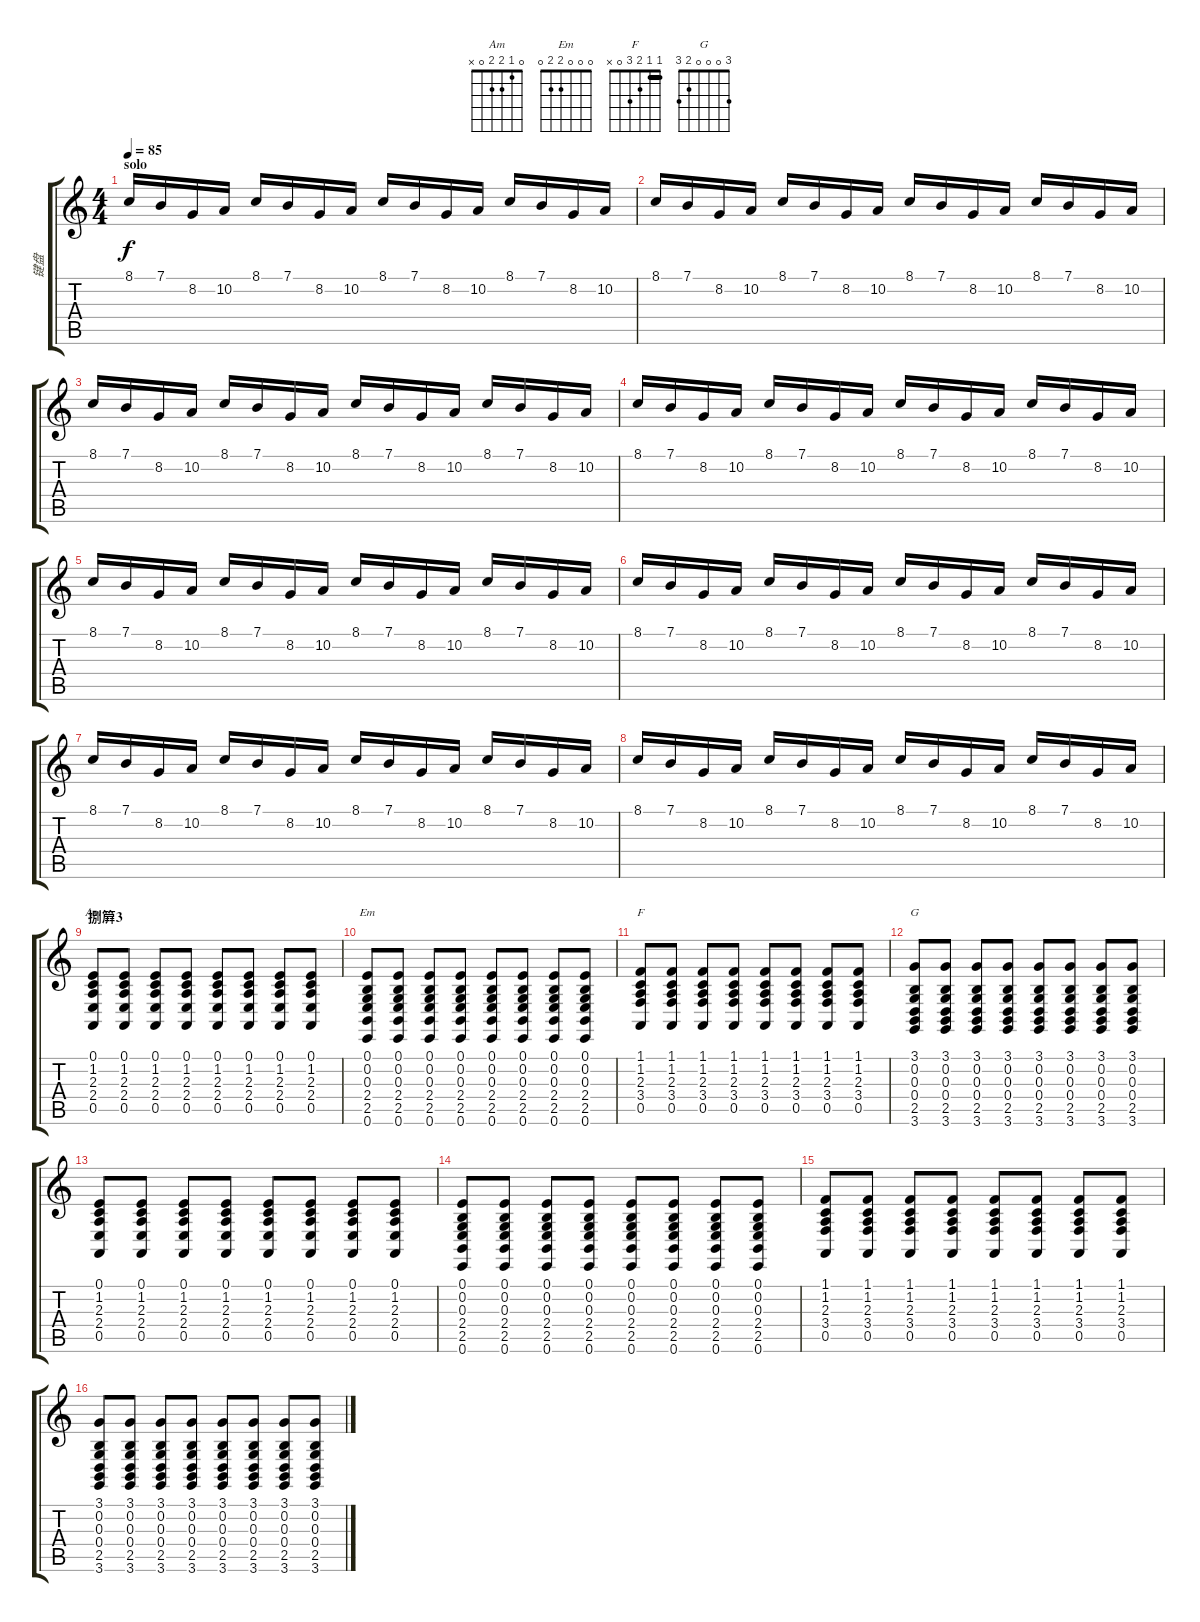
\track ("键盘" "键盘") {instrument brightacousticpiano}
\staff {score tabs}
\tuning (E4 B3 G3 D3 A2 E2) {hide}
\chord ("Am" 0 1 2 2 0 x)
\chord ("Em" 0 0 0 2 2 0)
\chord ("F" 1 1 2 3 0 x) {barre 1}
\chord ("G" 3 0 0 0 2 3)
\ts (4 4)
\section ("" "solo")
\tempo 85
\clef g2
\ks c
8.1.16{dy f volume 9 instrument orchestralharp} 7.1.16 8.2.16 10.2.16 8.1.16 7.1.16 8.2.16 10.2.16 8.1.16 7.1.16 8.2.16 10.2.16 8.1.16 7.1.16 8.2.16 10.2.16 |
8.1.16{volume 9 instrument orchestralharp} 7.1.16 8.2.16 10.2.16 8.1.16 7.1.16 8.2.16 10.2.16 8.1.16 7.1.16 8.2.16 10.2.16 8.1.16 7.1.16 8.2.16 10.2.16 |
8.1.16{volume 9 instrument orchestralharp} 7.1.16 8.2.16 10.2.16 8.1.16 7.1.16 8.2.16 10.2.16 8.1.16 7.1.16 8.2.16 10.2.16 8.1.16 7.1.16 8.2.16 10.2.16 |
8.1.16{volume 9 instrument orchestralharp} 7.1.16 8.2.16 10.2.16 8.1.16 7.1.16 8.2.16 10.2.16 8.1.16 7.1.16 8.2.16 10.2.16 8.1.16 7.1.16 8.2.16 10.2.16 |
8.1.16{volume 9 instrument orchestralharp} 7.1.16 8.2.16 10.2.16 8.1.16 7.1.16 8.2.16 10.2.16 8.1.16 7.1.16 8.2.16 10.2.16 8.1.16 7.1.16 8.2.16 10.2.16 |
8.1.16{volume 9 instrument orchestralharp} 7.1.16 8.2.16 10.2.16 8.1.16 7.1.16 8.2.16 10.2.16 8.1.16 7.1.16 8.2.16 10.2.16 8.1.16 7.1.16 8.2.16 10.2.16 |
8.1.16{volume 9 instrument orchestralharp} 7.1.16 8.2.16 10.2.16 8.1.16 7.1.16 8.2.16 10.2.16 8.1.16 7.1.16 8.2.16 10.2.16 8.1.16 7.1.16 8.2.16 10.2.16 |
8.1.16{volume 9 instrument orchestralharp} 7.1.16 8.2.16 10.2.16 8.1.16 7.1.16 8.2.16 10.2.16 8.1.16 7.1.16 8.2.16 10.2.16 8.1.16 7.1.16 8.2.16 10.2.16 |
\section ("" "捌簈3")
(0.1 1.2 2.3 2.4 0.5).8{ch "Am" volume 13 instrument electricpiano2} (0.1 1.2 2.3 2.4 0.5).8 (0.1 1.2 2.3 2.4 0.5).8 (0.1 1.2 2.3 2.4 0.5).8 (0.1 1.2 2.3 2.4 0.5).8 (0.1 1.2 2.3 2.4 0.5).8 (0.1 1.2 2.3 2.4 0.5).8 (0.1 1.2 2.3 2.4 0.5).8 |
(0.1 0.2 0.3 2.4 2.5 0.6).8{ch "Em" instrument electricpiano2} (0.1 0.2 0.3 2.4 2.5 0.6).8 (0.1 0.2 0.3 2.4 2.5 0.6).8 (0.1 0.2 0.3 2.4 2.5 0.6).8 (0.1 0.2 0.3 2.4 2.5 0.6).8 (0.1 0.2 0.3 2.4 2.5 0.6).8 (0.1 0.2 0.3 2.4 2.5 0.6).8 (0.1 0.2 0.3 2.4 2.5 0.6).8 |
(1.1 1.2 2.3 3.4 0.5).8{ch "F" instrument electricpiano2} (1.1 1.2 2.3 3.4 0.5).8 (1.1 1.2 2.3 3.4 0.5).8 (1.1 1.2 2.3 3.4 0.5).8 (1.1 1.2 2.3 3.4 0.5).8 (1.1 1.2 2.3 3.4 0.5).8 (1.1 1.2 2.3 3.4 0.5).8 (1.1 1.2 2.3 3.4 0.5).8 |
(3.1 0.2 0.3 0.4 2.5 3.6).8{ch "G" instrument electricpiano2} (3.1 0.2 0.3 0.4 2.5 3.6).8 (3.1 0.2 0.3 0.4 2.5 3.6).8 (3.1 0.2 0.3 0.4 2.5 3.6).8 (3.1 0.2 0.3 0.4 2.5 3.6).8 (3.1 0.2 0.3 0.4 2.5 3.6).8 (3.1 0.2 0.3 0.4 2.5 3.6).8 (3.1 0.2 0.3 0.4 2.5 3.6).8 |
(0.1 1.2 2.3 2.4 0.5).8{volume 13 instrument electricpiano2} (0.1 1.2 2.3 2.4 0.5).8 (0.1 1.2 2.3 2.4 0.5).8 (0.1 1.2 2.3 2.4 0.5).8 (0.1 1.2 2.3 2.4 0.5).8 (0.1 1.2 2.3 2.4 0.5).8 (0.1 1.2 2.3 2.4 0.5).8 (0.1 1.2 2.3 2.4 0.5).8 |
(0.1 0.2 0.3 2.4 2.5 0.6).8{instrument electricpiano2} (0.1 0.2 0.3 2.4 2.5 0.6).8 (0.1 0.2 0.3 2.4 2.5 0.6).8 (0.1 0.2 0.3 2.4 2.5 0.6).8 (0.1 0.2 0.3 2.4 2.5 0.6).8 (0.1 0.2 0.3 2.4 2.5 0.6).8 (0.1 0.2 0.3 2.4 2.5 0.6).8 (0.1 0.2 0.3 2.4 2.5 0.6).8 |
(1.1 1.2 2.3 3.4 0.5).8{instrument electricpiano2} (1.1 1.2 2.3 3.4 0.5).8 (1.1 1.2 2.3 3.4 0.5).8 (1.1 1.2 2.3 3.4 0.5).8 (1.1 1.2 2.3 3.4 0.5).8 (1.1 1.2 2.3 3.4 0.5).8 (1.1 1.2 2.3 3.4 0.5).8 (1.1 1.2 2.3 3.4 0.5).8 |
(3.1 0.2 0.3 0.4 2.5 3.6).8{instrument electricpiano2} (3.1 0.2 0.3 0.4 2.5 3.6).8 (3.1 0.2 0.3 0.4 2.5 3.6).8 (3.1 0.2 0.3 0.4 2.5 3.6).8 (3.1 0.2 0.3 0.4 2.5 3.6).8 (3.1 0.2 0.3 0.4 2.5 3.6).8 (3.1 0.2 0.3 0.4 2.5 3.6).8 (3.1 0.2 0.3 0.4 2.5 3.6).8
